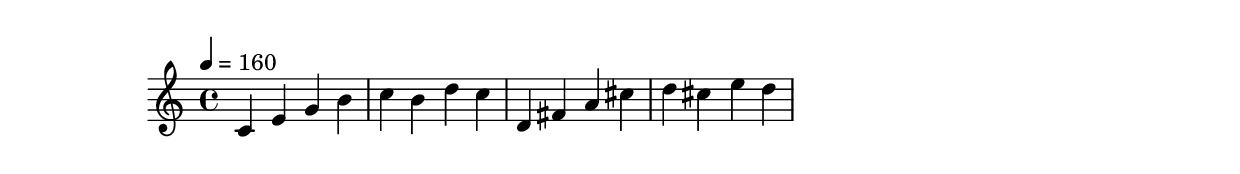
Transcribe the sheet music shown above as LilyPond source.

%% Do not edit this file; it is auto-generated from input/new
%% This file is in the public domain.
\version "2.12.0"

\header {
  texidoces = "
Para cambiar el tempo en la salida MIDI sin
imprimir nada, hacemos invisible la indicación metronómica:

"

  doctitlees = "Cambiar el tempo sin indicación metronómica"

%% Translation of GIT committish :<0364058d18eb91836302a567c18289209d6e9706>
  texidocde = "
Um das Tempo für die MIDI-Ausgabe zu ändern, ohne eine Tempoangabe in den
Noten auszugeben, kann die Metronombezeichnung unsichtbar gemacht werden:

"

  doctitlede = "Das Tempo ohne Metronom-Angabe verändern"

  lsrtags = "staff-notation"
  texidoc = "To change the tempo in MIDI output without printing
anything, make the metronome mark invisible:"

  doctitle = "Changing the tempo without a metronome mark"
} % begin verbatim


\score {
  \new Staff \relative c' {
    \tempo 4 = 160
    c4 e g b
    c4 b d c
    \set Score.tempoHideNote = ##t
    \tempo 4 = 96
    d,4 fis a cis
    d4 cis e d
  }
  \layout { }
  \midi { }
}
